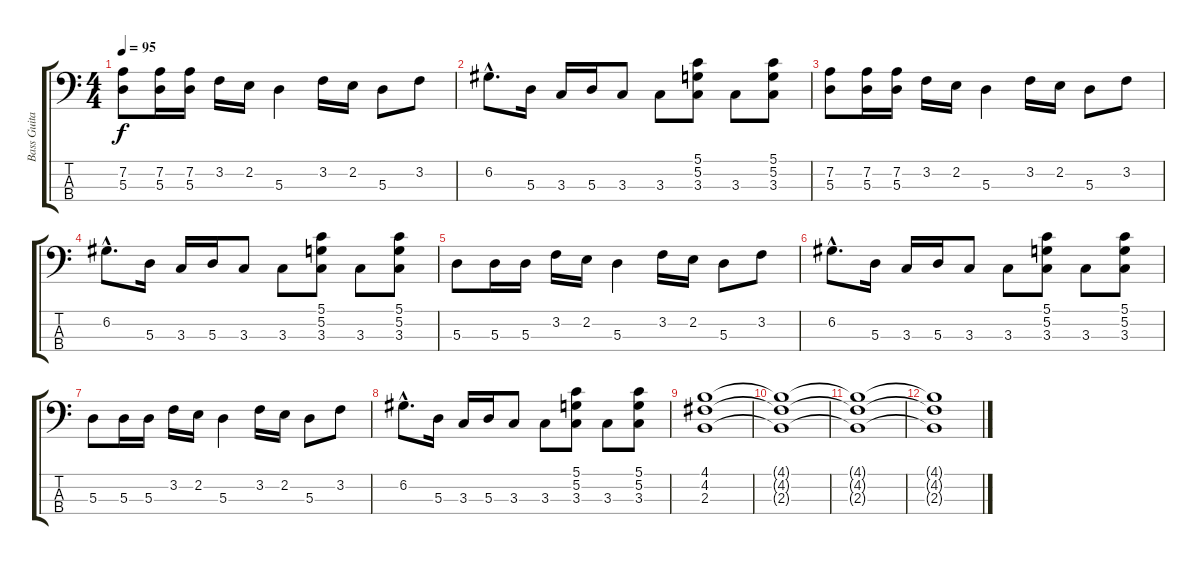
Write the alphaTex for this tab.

\track ("Bass Guitar" "Bass Guita") {instrument electricbassfinger}
\staff {score tabs}
\tuning (G2 D2 A1 E1) {hide}
\ts (4 4)
\tempo 95
\clef f4
\ks c
(7.2 5.3).8{dy f} (7.2 5.3).16 (7.2 5.3).16 3.2.16 2.2.16 5.3.4 3.2.16 2.2.16 5.3.8 3.2.8 |
6.2{hac}.8{d} 5.3.16 3.3.16 5.3.16 3.3.8 3.3.8 (5.1 5.2 3.3).8 3.3.8 (5.1 5.2 3.3).8 |
(7.2 5.3).8 (7.2 5.3).16 (7.2 5.3).16 3.2.16 2.2.16 5.3.4 3.2.16 2.2.16 5.3.8 3.2.8 |
6.2{hac}.8{d} 5.3.16 3.3.16 5.3.16 3.3.8 3.3.8 (5.1 5.2 3.3).8 3.3.8 (5.1 5.2 3.3).8 |
5.3.8 5.3.16 5.3.16 3.2.16 2.2.16 5.3.4 3.2.16 2.2.16 5.3.8 3.2.8 |
6.2{hac}.8{d} 5.3.16 3.3.16 5.3.16 3.3.8 3.3.8 (5.1 5.2 3.3).8 3.3.8 (5.1 5.2 3.3).8 |
5.3.8 5.3.16 5.3.16 3.2.16 2.2.16 5.3.4 3.2.16 2.2.16 5.3.8 3.2.8 |
6.2{hac}.8{d} 5.3.16 3.3.16 5.3.16 3.3.8 3.3.8 (5.1 5.2 3.3).8 3.3.8 (5.1 5.2 3.3).8 |
(4.1 4.2 2.3).1 |
(4.1{t} 4.2{t} 2.3{t}).1 |
(4.1{t} 4.2{t} 2.3{t}).1 |
(4.1{t} 4.2{t} 2.3{t}).1
